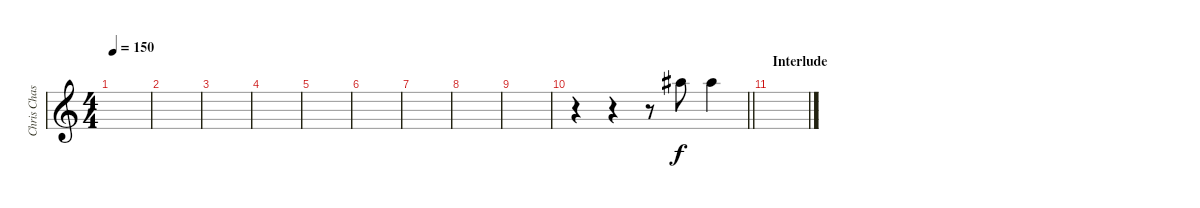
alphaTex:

\track ("Chris Chasse - Vocals" "Chris Chas") {instrument distortionguitar}
\staff {score}
\tuning (Eb4 Bb3 Gb3 Db3 Ab2 Eb2) {hide}
\ts (4 4)
\tempo 150
\clef g2
\ks c
|
|
|
|
|
|
|
|
|
\barLineRight lightlight
r.4 r.4 r.8 7.1.8 7.1.4 |
\section ("" "Interlude")
